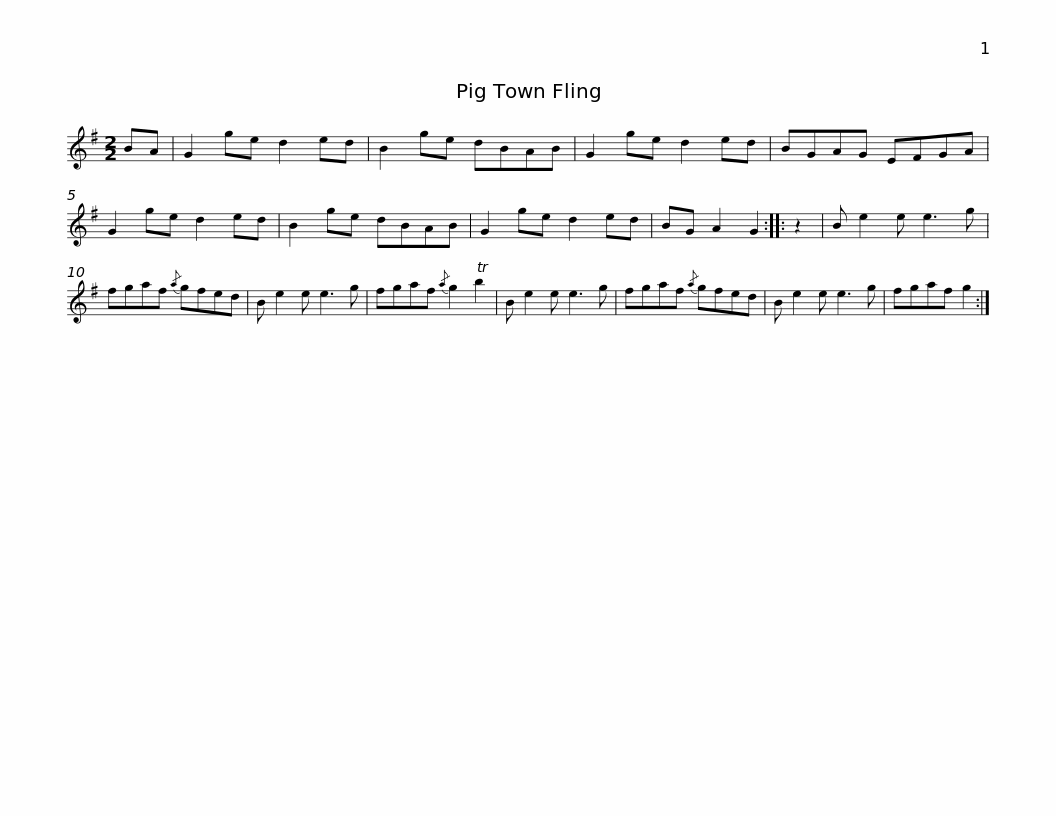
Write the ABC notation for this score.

X:1
L:1/8
M:2/2
I:linebreak $
K:G
V:1 treble
V:1
 BA | G2 ge d2 ed | B2 ge dBAB | G2 ge d2 ed | BGAG EFGA | %5
 G2 ge d2 ed | B2 ge dBAB |$ G2 ge d2 ed | BG A2 G2 :: z2 | %10
 B e2 e e3 g | fgaf{/a} gfed | B e2 e e3 g | fgaf{/a} g2 Tb2 |$ B e2 e e3 g | %15
 fgaf{/a} gfed | B e2 e e3 g | fgaf g2 :| %18
